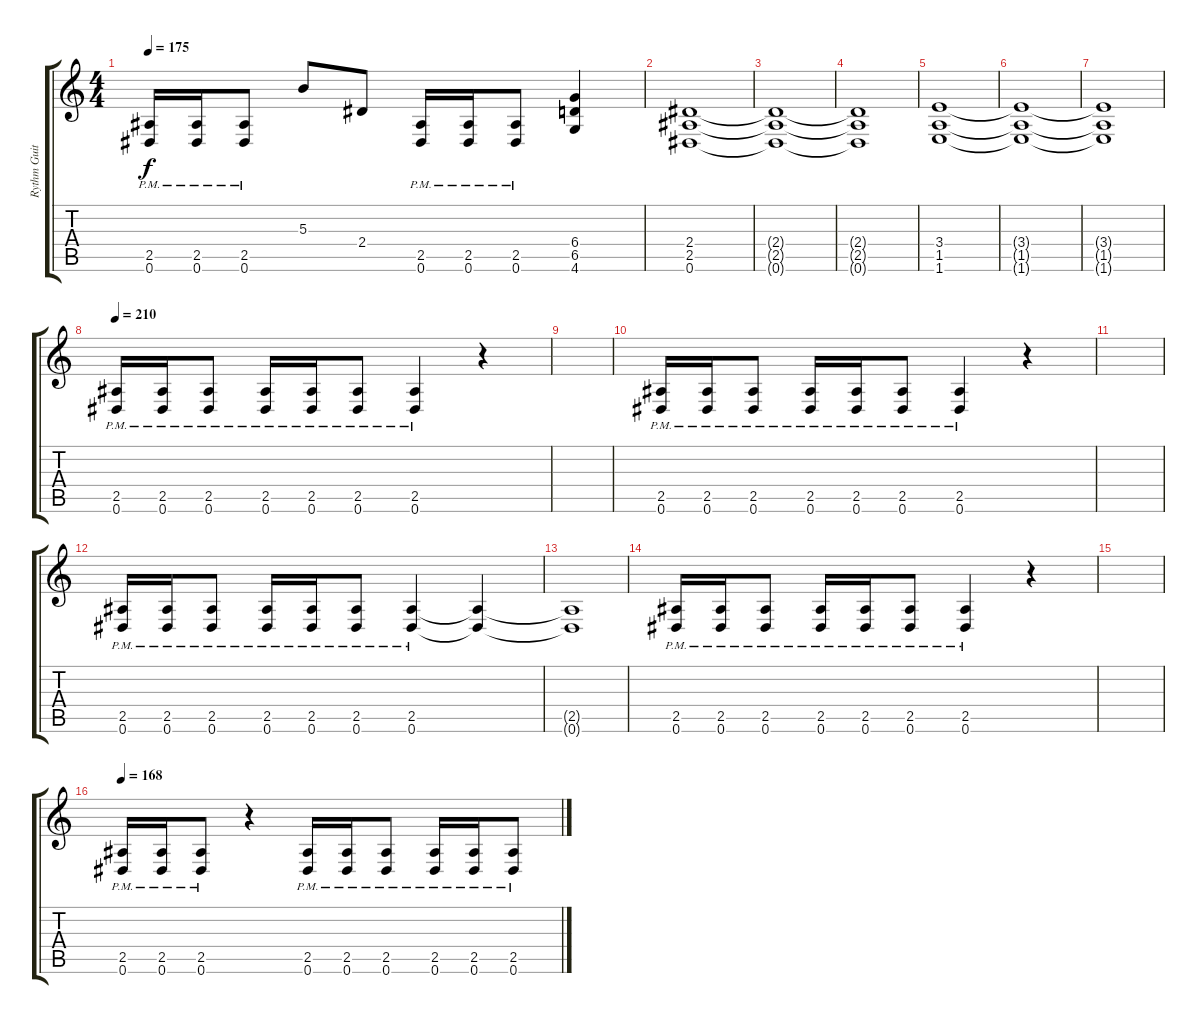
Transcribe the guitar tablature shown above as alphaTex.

\track ("Rythm Guitar" "Rythm Guit") {instrument overdrivenguitar}
\staff {score tabs}
\tuning (Eb4 Bb3 Gb3 Db3 Ab2 Eb2) {hide}
\ts (4 4)
\tempo 175
\clef g2
\ks c
(2.5{pm} 0.6{pm}).16{dy f} (2.5{pm} 0.6{pm}).16 (2.5{pm} 0.6{pm}).8 5.3.8 2.4.8 (2.5{pm} 0.6{pm}).16 (2.5{pm} 0.6{pm}).16 (2.5{pm} 0.6{pm}).8 (6.4 6.5 4.6).4 |
(2.4 2.5 0.6).1 |
(2.4{t} 2.5{t} 0.6{t}).1 |
(2.4{t} 2.5{t} 0.6{t}).1 |
(3.4 1.5 1.6).1 |
(3.4{t} 1.5{t} 1.6{t}).1 |
(3.4{t} 1.5{t} 1.6{t}).1 |
\tempo 210
(2.5{pm} 0.6{pm}).16 (2.5{pm} 0.6{pm}).16 (2.5{pm} 0.6{pm}).8 (2.5{pm} 0.6{pm}).16 (2.5{pm} 0.6{pm}).16 (2.5{pm} 0.6{pm}).8 (2.5{pm} 0.6{pm}).4 r.4 |
|
(2.5{pm} 0.6{pm}).16 (2.5{pm} 0.6{pm}).16 (2.5{pm} 0.6{pm}).8 (2.5{pm} 0.6{pm}).16 (2.5{pm} 0.6{pm}).16 (2.5{pm} 0.6{pm}).8 (2.5{pm} 0.6{pm}).4 r.4 |
|
(2.5{pm} 0.6{pm}).16 (2.5{pm} 0.6{pm}).16 (2.5{pm} 0.6{pm}).8 (2.5{pm} 0.6{pm}).16 (2.5{pm} 0.6{pm}).16 (2.5{pm} 0.6{pm}).8 (2.5{pm} 0.6{pm}).4 (2.5{t} 0.6{t}).4 |
(2.5{t} 0.6{t}).1 |
(2.5{pm} 0.6{pm}).16 (2.5{pm} 0.6{pm}).16 (2.5{pm} 0.6{pm}).8 (2.5{pm} 0.6{pm}).16 (2.5{pm} 0.6{pm}).16 (2.5{pm} 0.6{pm}).8 (2.5{pm} 0.6{pm}).4 r.4 |
|
\tempo 168
(2.5{pm} 0.6{pm}).16 (2.5{pm} 0.6{pm}).16 (2.5{pm} 0.6{pm}).8 r.4 (2.5{pm} 0.6{pm}).16 (2.5{pm} 0.6{pm}).16 (2.5{pm} 0.6{pm}).8 (2.5{pm} 0.6{pm}).16 (2.5{pm} 0.6{pm}).16 (2.5{pm} 0.6{pm}).8
